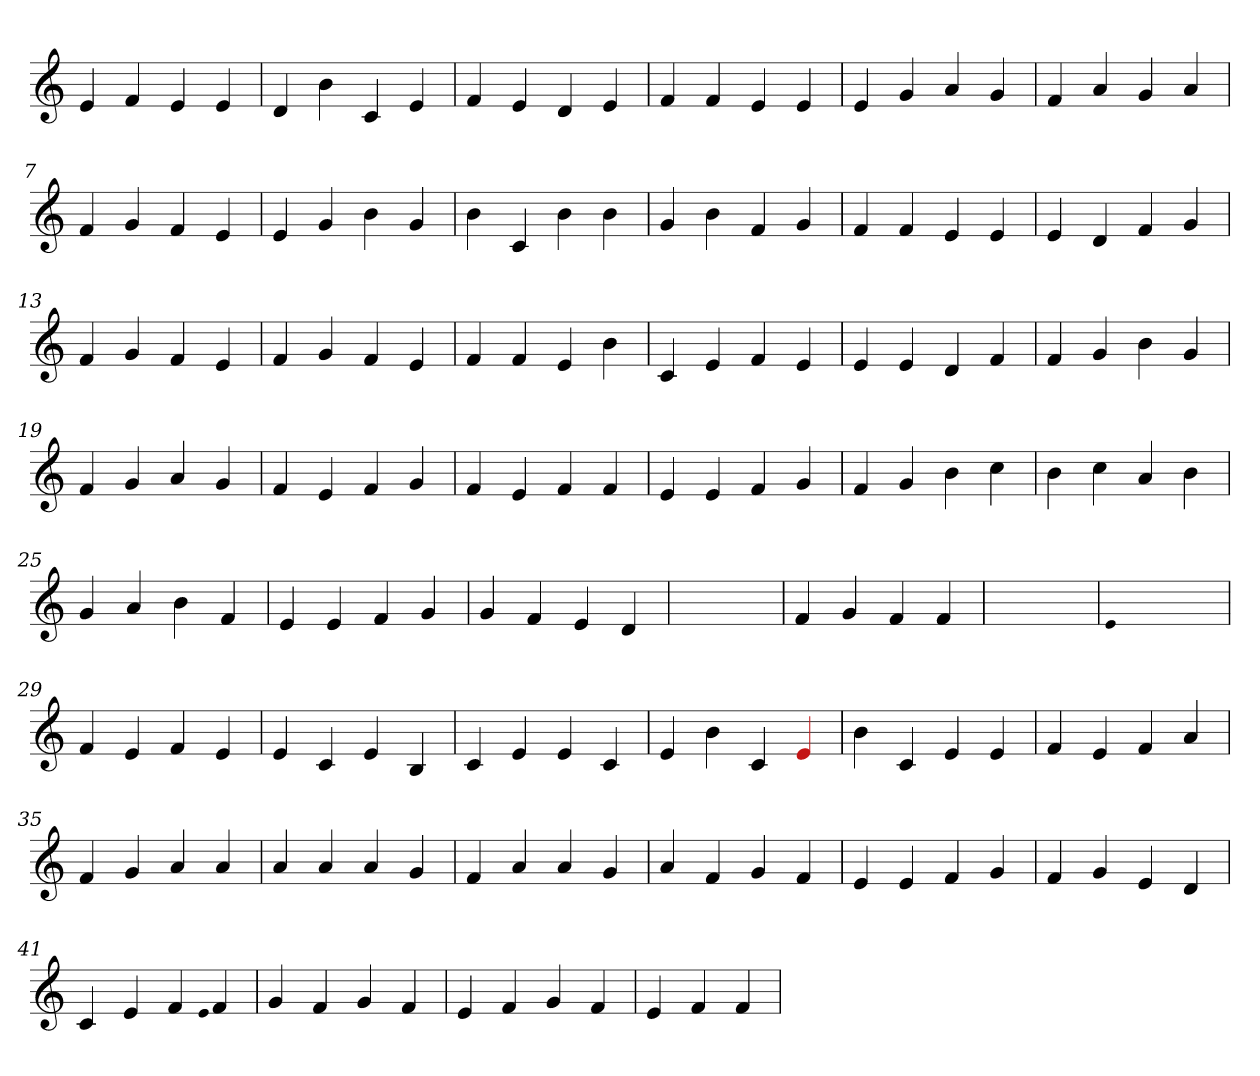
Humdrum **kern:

**kern
*part1
*staff1
*clefG2
=1
4e
4f
4e
4e
=2
4d
4b
4c
4e
=3
4f
4e
4d
4e
=4
4f
4f
4e
4e
=5
4e
4g
4a
4g
=6
4f
4a
4g
4a
=7
4f
4g
4f
4e
=8
4e
4g
4b
4g
=9
4b
4c
4b
4b
=10
4g
4b
4f
4g
=11
4f
4f
4e
4e
=12
4e
4d
4f
4g
=13
4f
4g
4f
4e
=14
4f
4g
4f
4e
=15
4f
4f
4e
4b
=16
4c
4e
4f
4e
=17
4e
4e
4d
4f
=18
4f
4g
4b
4g
=19
4f
4g
4a
4g
=20
4f
4e
4f
4g
=21
4f
4e
4f
4f
=22
4e
4e
4f
4g
=23
4f
4g
4b
4cc
=24
4b
4cc
4a
4b
=25
4g
4a
4b
4f
=26
4e
4e
4f
4g
=27
4g
4f
4e
4d
=28
1ryy
=28
4f
4g
4f
4f
=29
1ryy
=29
qqe
1ryy
=29
4f
4e
4f
4e
=30
4e
4c
4e
4B
=31
4c
4e
4e
4c
=32
4e
4b
4c
4Re
=33
4b
4c
4e
4e
=34
4f
4e
4f
4a
=35
4f
4g
4a
4a
=36
4a
4a
4a
4g
=37
4f
4a
4a
4g
=38
4a
4f
4g
4f
=39
4e
4e
4f
4g
=40
4f
4g
4e
4d
=41
4c
4e
4f
qqe
4f
=42
4g
4f
4g
4f
=43
4e
4f
4g
4f
=44
4e
4f
4f
=
*-
